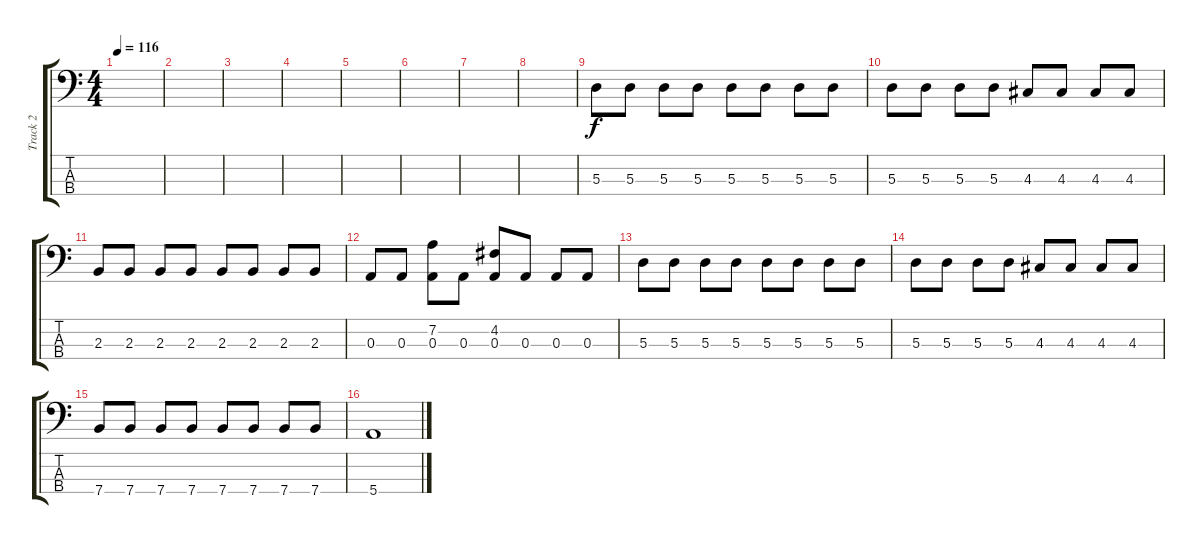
\track ("Track 2" "Track 2") {instrument electricbasspick}
\staff {score tabs}
\tuning (G2 D2 A1 E1) {hide}
\ts (4 4)
\tempo 116
\clef f4
\ks c
|
|
|
|
|
|
|
|
5.3.8 5.3.8 5.3.8 5.3.8 5.3.8 5.3.8 5.3.8 5.3.8 |
5.3.8 5.3.8 5.3.8 5.3.8 4.3.8 4.3.8 4.3.8 4.3.8 |
2.3.8 2.3.8 2.3.8 2.3.8 2.3.8 2.3.8 2.3.8 2.3.8 |
0.3.8 0.3.8 (7.2 0.3).8 0.3.8 (4.2 0.3).8 0.3.8 0.3.8 0.3.8 |
5.3.8 5.3.8 5.3.8 5.3.8 5.3.8 5.3.8 5.3.8 5.3.8 |
5.3.8 5.3.8 5.3.8 5.3.8 4.3.8 4.3.8 4.3.8 4.3.8 |
7.4.8 7.4.8 7.4.8 7.4.8 7.4.8 7.4.8 7.4.8 7.4.8 |
5.4.1
